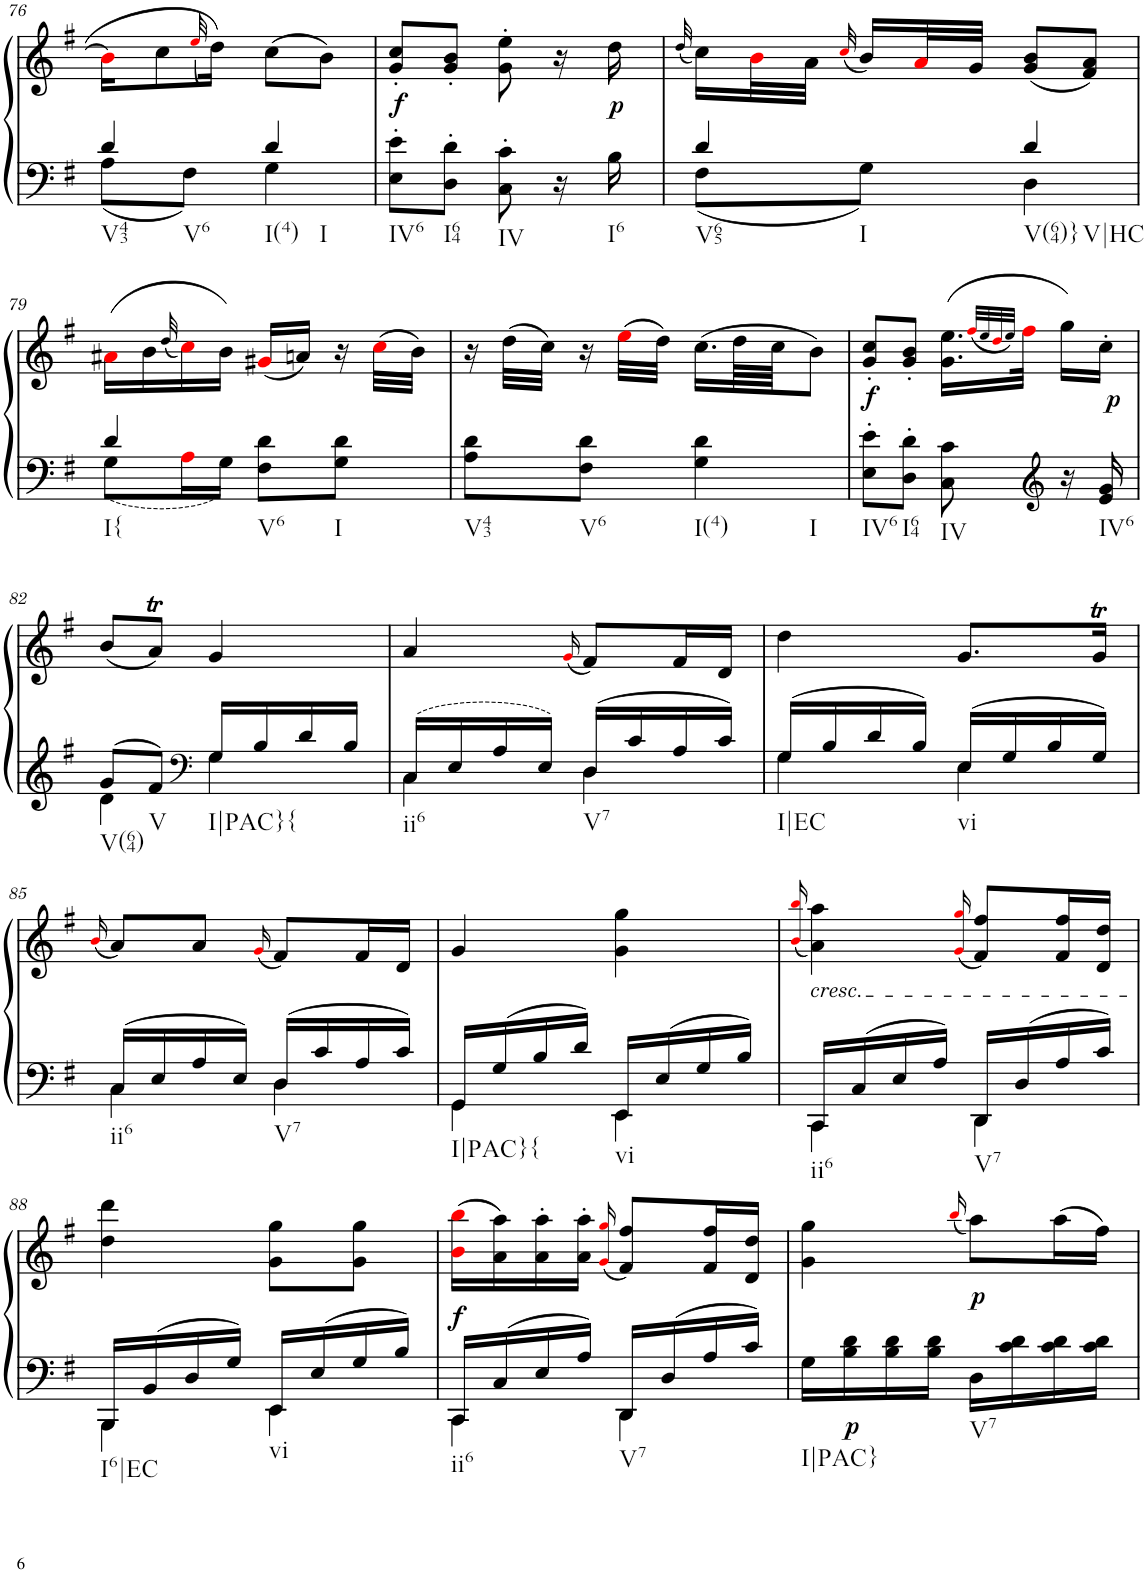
**kern	**kern	**dynam
*part1	*part1	*part1
*staff2	*staff1	*staff1/2
*I"Klavier linke Hand	*	*
!!LO:PB:g=z
*clefF4	*clefG2	*
*k[f#]	*k[f#]	*
*M2/4	*M2/4	*
=76	=76	=76
*^	*	*
!LO:TX:b:t=V43	!	!	!
!LO:TX:b:t=V6	!	!	!
4d/	8A\L	16bi\KL]	.
.	.	8cc\	.
.	8F#\J	.	.
.	.	(32qeei/	.
.	.	16dd\Jk)	.
!LO:TX:b:t=I(4)	!	!	!
!LO:TX:b:t=I	!	!	!
4d/	4G\	(8cc\L	.
.	.	8b\J)	.
*v	*v	*	*
=77	=77	=77
!LO:TX:b:t=IV6	!	!
!	!	!LO:DY:b
8E\' 8e\'L	8g/' 8cc/'L	f
!LO:TX:b:t=I64	!	!
8D\' 8d\'J	8g/' 8b/'J	.
!LO:TX:b:t=IV	!	!
8C\' 8c\'	8g\' 8ee\'	.
16r	16r	.
!LO:TX:b:t=I6	!	!
!	!	!LO:DY:b
16B\	16dd\	p
=78	=78	=78
.	(32qdd/	.
*^	*	*
!LO:TX:b:t=V65	!	!	!
!LO:TX:b:t=I	!	!	!
4d/	8F#\L	16cc\LL)	.
.	.	32bi\L	.
.	.	32a\JJJ	.
.	.	(32qcci/	.
.	8G\J	16b/LL)	.
.	.	32ai/L	.
.	.	32g/JJJ	.
!LO:TX:b:t=V(64)}	!	!	!
!LO:TX:b:t=V|HC	!	!	!
4d/	4D\	(8g/ 8b/L	.
.	.	8f#/ 8a/J)	.
!!LO:LB:g=z
=79	=79	=79	=79
!LO:TX:b:t=I{	!	!	!
4d/	8G\L	(16a#Xi\LL	.
.	.	16b\	.
.	.	(32qdd/	.
.	16Ai\L	16cci\)	.
.	16G\JJ	16b\JJ)	.
!LO:TX:b:t=V6	!	!	!
8F#\ 8d\L	4ryy	(16g#Xi/LL	.
.	.	16an/JJ)	.
!LO:TX:b:t=I	!	!	!
8G\ 8d\J	.	16r	.
.	.	(32cci\LLL	.
.	.	32b\JJJ)	.
*v	*v	*	*
=80	=80	=80
!LO:TX:b:t=V43	!	!
8A\ 8d\L	16r	.
.	(32dd\LLL	.
.	32cc\JJJ)	.
!LO:TX:b:t=V6	!	!
8F#\ 8d\J	16r	.
.	(32eei\LLL	.
.	32dd\JJJ)	.
!LO:TX:b:t=I(4)	!	!
!LO:TX:b:t=I	!	!
4G\ 4d\	(16.cc\LL	.
.	64dd\LL	.
.	64cc\JJJ	.
.	8b\J)	.
=81	=81	=81
!LO:TX:b:t=IV6	!	!
!	!	!LO:DY:b
8E\' 8e\'L	8g/' 8cc/'L	f
!LO:TX:b:t=I64	!	!
8D\' 8d\'J	8g/' 8b/'J	.
!LO:TX:b:t=IV	!	!
8C\ 8c\	(16.g\ 16.ee\LL	.
.	(32qff#i/LLL	.
.	32qee/	.
.	32qddi/	.
.	32qee/JJJ)	.
.	32ff#i\JJk	.
*clefG2	*	*
16r	16gg\LL)	.
!LO:TX:b:t=IV6	!	!
!	!	!LO:DY:b
16e/ 16g/	16cc'\JJ	p
!!LO:LB:g=z
=82	=82	=82
*^	*	*
!LO:TX:b:t=V(64)	!	!	!
8g/L	4d\	(8b/L	.
!LO:TX:b:t=V	!	!	!
8f#/J	.	8aT/J)	.
*clefF4	*	*	*
!LO:TX:b:t=I|PAC}{	!	!	!
16G/LL	4G\	4g/	.
16B/	.	.	.
16d/	.	.	.
16B/JJ	.	.	.
=83	=83	=83	=83
!LO:TX:b:t=ii6	!	!	!
16C/LL	4C\	4a/	.
16E/	.	.	.
16A/	.	.	.
16E/JJ	.	.	.
.	.	(16qgi/	.
!LO:TX:b:t=V7	!	!	!
16D/LL	4D\	8f#/L)	.
16c/	.	.	.
16A/	.	16f#/L	.
16c/JJ	.	16d/JJ	.
=84	=84	=84	=84
!LO:TX:b:t=I|EC	!	!	!
16G/LL	4G\	4dd\	.
16B/	.	.	.
16d/	.	.	.
16B/JJ	.	.	.
!LO:TX:b:t=vi	!	!	!
16E/LL	4E\	8.g/L	.
16G/	.	.	.
16B/	.	.	.
16G/JJ	.	16gT/Jk	.
!!LO:LB:g=z
=85	=85	=85	=85
.	.	(16qbi/	.
!LO:TX:b:t=ii6	!	!	!
16C/LL	4C\	8a/L)	.
16E/	.	.	.
16A/	.	8a/J	.
16E/JJ	.	.	.
.	.	(16qgi/	.
!LO:TX:b:t=V7	!	!	!
16D/LL	4D\	8f#/L)	.
16c/	.	.	.
16A/	.	16f#/L	.
16c/JJ	.	16d/JJ	.
=86	=86	=86	=86
!LO:TX:b:t=I|PAC}{	!	!	!
16GG/LL	4GG\	4g/	.
16G/	.	.	.
16B/	.	.	.
16d/JJ	.	.	.
!LO:TX:b:t=vi	!	!	!
16EE/LL	4EE\	4g\ 4gg\	.
16E/	.	.	.
16G/	.	.	.
16B/JJ	.	.	.
=87	=87	=87	=87
.	.	(16qbi/ 16qbbi/	.
!	!	!LO:TX:b:i:t=cresc.	!
!LO:TX:b:t=ii6	!	!	!
16CC/LL	4CC\	4a\ 4aa\)	.
16C/	.	.	.
16E/	.	.	.
16A/JJ	.	.	.
.	.	(16qgi/ 16qggi/	.
!LO:TX:b:t=V7	!	!	!
16DD/LL	4DD\	8f#/ 8ff#/L)	.
16D/	.	.	.
16A/	.	16f#/ 16ff#/L	.
16c/JJ	.	16d/ 16dd/JJ	.
!!LO:LB:g=z
=88	=88	=88	=88
!LO:TX:b:t=I6|EC	!	!	!
16BBB/LL	4BBB\	4dd\ 4ddd\	.
16BB/	.	.	.
16D/	.	.	.
16G/JJ	.	.	.
!LO:TX:b:t=vi	!	!	!
16EE/LL	4EE\	8g\ 8gg\L	.
16E/	.	.	.
16G/	.	8g\ 8gg\J	.
16B/JJ	.	.	.
=89	=89	=89	=89
!LO:TX:b:t=ii6	!	!	!
!	!	!	!LO:DY:b
16CC/LL	4CC\	(16bi\ 16bbi\LL	f
16C/	.	16a\ 16aa\)	.
16E/	.	16a\' 16aa\'	.
16A/JJ	.	16a\' 16aa\'JJ	.
.	.	(16qgi/ 16qggi/	.
!LO:TX:b:t=V7	!	!	!
16DD/LL	4DD\	8f#/ 8ff#/L)	.
16D/	.	.	.
16A/	.	16f#/ 16ff#/L	.
16c/JJ	.	16d/ 16dd/JJ	.
*v	*v	*	*
=90	=90	=90
!LO:TX:b:t=I|PAC}	!	!
16G\LL	4g\ 4gg\	.
!	!	!LO:DY:b=2
16B\ 16d\	.	p
16B\ 16d\	.	.
16B\ 16d\JJ	.	.
.	(16qbbi/	.
!LO:TX:b:t=V7	!	!
!	!	!LO:DY:b
16D\LL	8aa\L)	p
16c\ 16d\	.	.
16c\ 16d\	(16aa\L	.
16c\ 16d\JJ	16ff#\JJ)	.
=	=	=
*-	*-	*-
